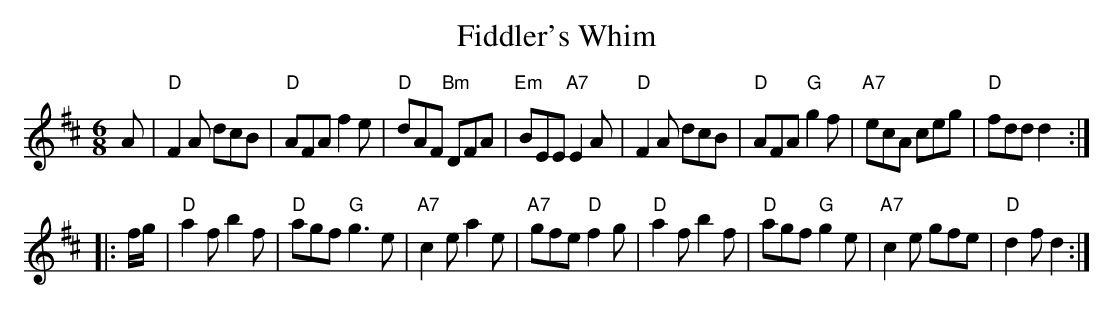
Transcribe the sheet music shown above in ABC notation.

X:1
T: Fiddler's Whim
M: 6/8
L: 1/8
K: D
A \
| "D"F2A dcB | "D"AFA    f2e |  "D"dAF "Bm"DFA | "Em"BEE "A7"E2A \
| "D"F2A dcB | "D"AFA "G"g2f | "A7"ecA     ceg |  "D"fdd     d2 :|
|: f/g/ \
| "D"a2f b2f | "D"agf "G"g3e | "A7"c2e a2e |"A7"gfe "D"f2g \
| "D"a2f b2f | "D"agf "G"g2e | "A7"c2e gfe | "D"d2f    d2 :|
